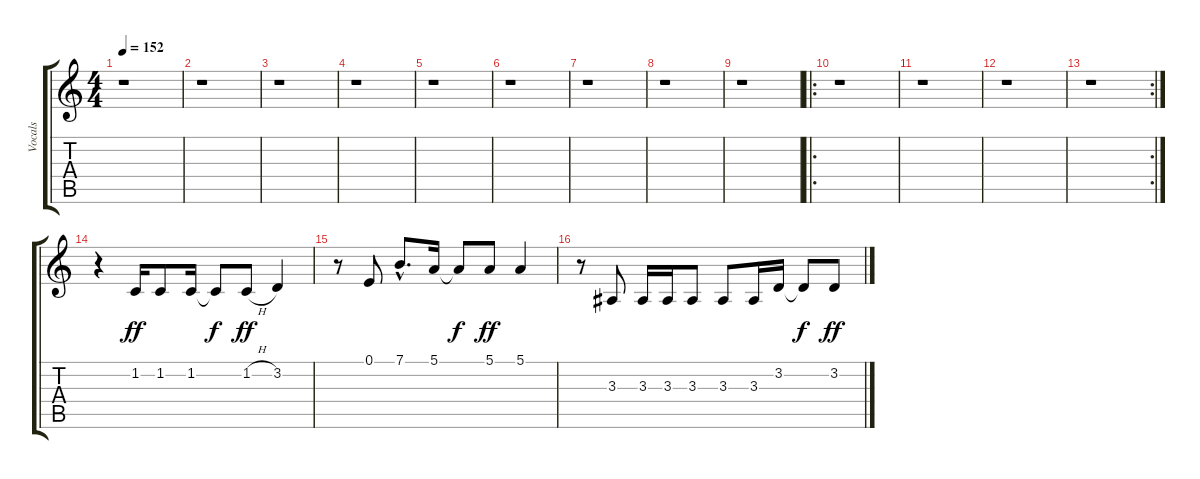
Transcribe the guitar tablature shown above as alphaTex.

\track ("Vocals" "Vocals") {instrument synthbrass2}
\staff {score tabs}
\tuning (E4 B3 G3 D3 A2 E2) {hide}
\ts (4 4)
\tempo 152
\clef g2
\ks c
r.1{dy f} |
r.1 |
r.1 |
r.1 |
r.1 |
r.1 |
r.1 |
r.1 |
r.1 |
\ro
r.1 |
r.1 |
r.1 |
\rc 2
r.1 |
r.4 1.2.16{dy ff} 1.2.8 1.2.16 1.2{t}.8{dy f} 1.2{h}.8{dy ff} 3.2.4 |
r.8 0.1.8 7.1{hac}.8{d} 5.1.16 5.1{t}.8{dy f} 5.1.8{dy ff} 5.1.4 |
r.8 3.3.8 3.3.16 3.3.16 3.3.8 3.3.8 3.3.16 3.2.16 3.2{t}.8{dy f} 3.2.8{dy ff}
